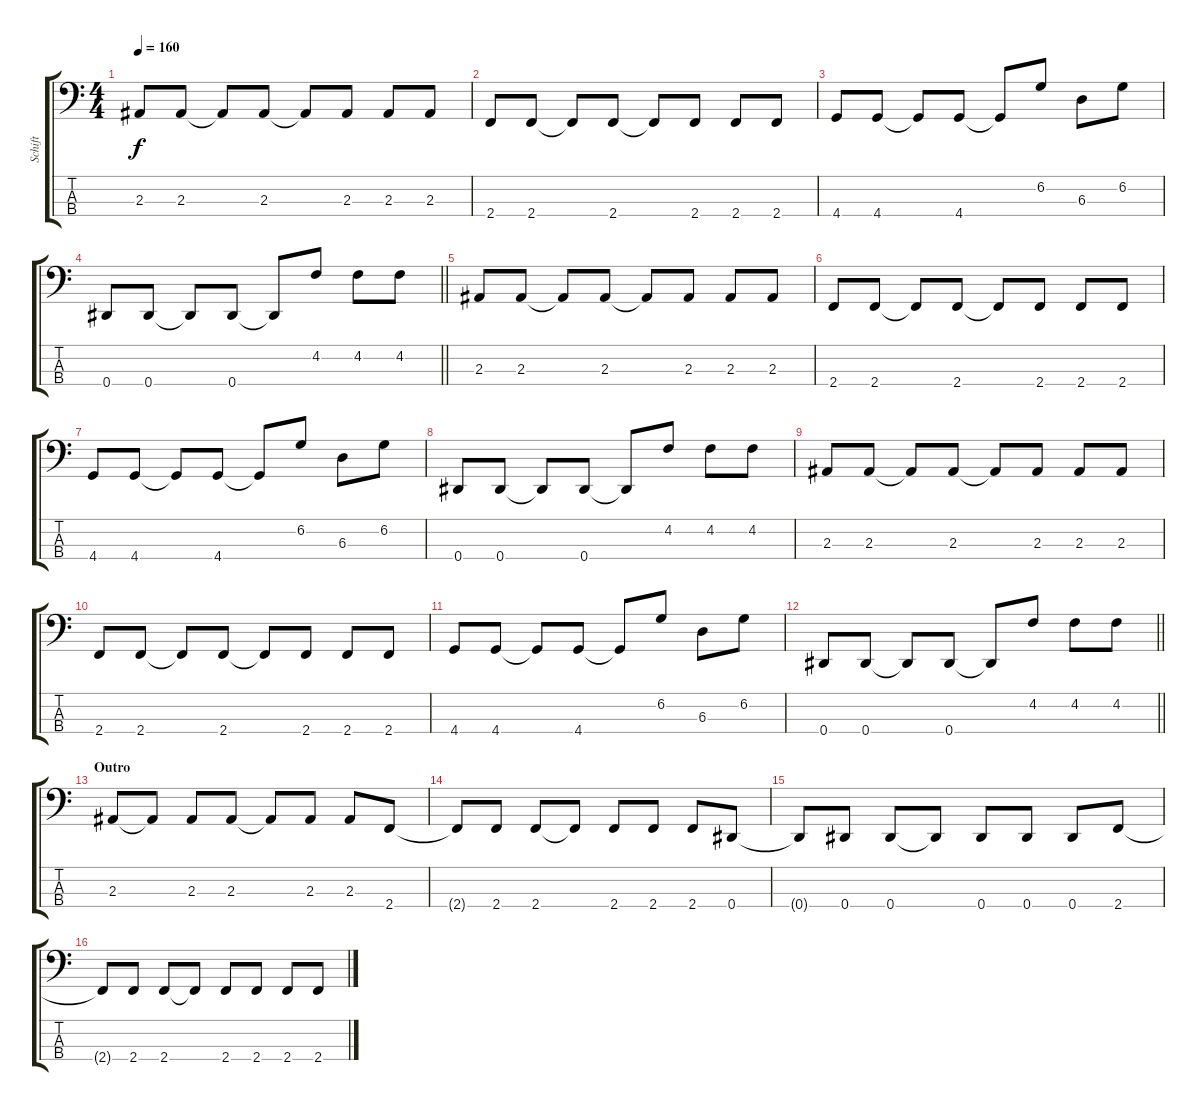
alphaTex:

\track ("Schift" "Schift") {instrument electricbasspick}
\staff {score tabs}
\tuning (Gb2 Db2 Ab1 Eb1) {hide}
\ts (4 4)
\tempo 160
\clef f4
\ks c
2.3.8{dy f} 2.3.8 2.3{t}.8 2.3.8 2.3{t}.8 2.3.8 2.3.8 2.3.8 |
2.4.8 2.4.8 2.4{t}.8 2.4.8 2.4{t}.8 2.4.8 2.4.8 2.4.8 |
4.4.8 4.4.8 4.4{t}.8 4.4.8 4.4{t}.8 6.2.8 6.3.8 6.2.8 |
\barLineRight lightlight
0.4.8 0.4.8 0.4{t}.8 0.4.8 0.4{t}.8 4.2.8 4.2.8 4.2.8 |
2.3.8 2.3.8 2.3{t}.8 2.3.8 2.3{t}.8 2.3.8 2.3.8 2.3.8 |
2.4.8 2.4.8 2.4{t}.8 2.4.8 2.4{t}.8 2.4.8 2.4.8 2.4.8 |
4.4.8 4.4.8 4.4{t}.8 4.4.8 4.4{t}.8 6.2.8 6.3.8 6.2.8 |
0.4.8 0.4.8 0.4{t}.8 0.4.8 0.4{t}.8 4.2.8 4.2.8 4.2.8 |
2.3.8 2.3.8 2.3{t}.8 2.3.8 2.3{t}.8 2.3.8 2.3.8 2.3.8 |
2.4.8 2.4.8 2.4{t}.8 2.4.8 2.4{t}.8 2.4.8 2.4.8 2.4.8 |
4.4.8 4.4.8 4.4{t}.8 4.4.8 4.4{t}.8 6.2.8 6.3.8 6.2.8 |
\barLineRight lightlight
0.4.8 0.4.8 0.4{t}.8 0.4.8 0.4{t}.8 4.2.8 4.2.8 4.2.8 |
\section ("" "Outro")
2.3.8 2.3{t}.8 2.3.8 2.3.8 2.3{t}.8 2.3.8 2.3.8 2.4.8 |
2.4{t}.8 2.4.8 2.4.8 2.4{t}.8 2.4.8 2.4.8 2.4.8 0.4.8 |
0.4{t}.8 0.4.8 0.4.8 0.4{t}.8 0.4.8 0.4.8 0.4.8 2.4.8 |
2.4{t}.8 2.4.8 2.4.8 2.4{t}.8 2.4.8 2.4.8 2.4.8 2.4.8
